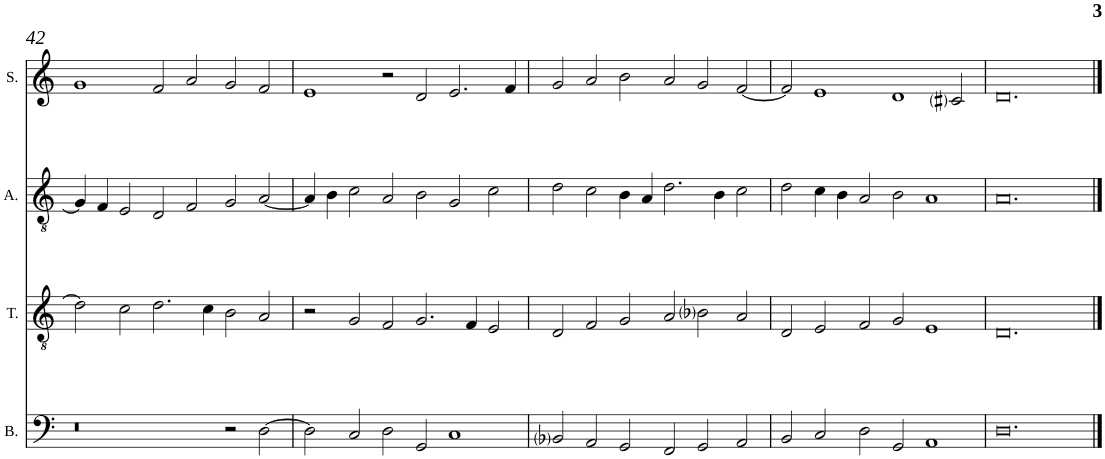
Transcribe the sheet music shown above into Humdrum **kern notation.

**kern	**kern	**kern	**kern
*part4	*part3	*part2	*part1
*staff4	*staff3	*staff2	*staff1
*I"Bassus	*I"Tenor	*I"Altus	*I"Superius
*I'B.	*I'T.	*I'A.	*I'S.
!!LO:PB:g=z
*clefF4	*clefGv2	*clefGv2	*clefG2
*k[]	*k[]	*k[]	*k[]
*M3/1	*M3/1	*M3/1	*M3/1
=42	=42	=42	=42
0r	2d\]	4G/]	1g
.	.	4F/	.
.	2c\	2E/	.
.	2.d\	2D/	2f/
.	.	2F/	2a/
.	4c\	.	.
2r	2B\	2G/	2g/
[2D\	2A/	[2A/	2f/
=43	=43	=43	=43
2D\]	2r	4A/]	1e
.	.	4B\	.
2C/	2G/	2c\	.
2D\	2F/	2A/	2r
2GG/	2.G/	2B\	2d/
1C	.	2G/	2.e/
.	4F/	.	.
.	2E/	2c\	.
.	.	.	4f/
=44	=44	=44	=44
2BB-i/	2D/	2d\	2g/
2AA/	2F/	2c\	2a/
2GG/	2G/	4B\	2b\
.	.	4A/	.
2FF/	2A/	2.d\	2a/
2GG/	2B-i\	.	2g/
.	.	4B\	.
2AA/	2A/	2c\	[2f/
=45	=45	=45	=45
2BB/	2D/	2d\	2f/]
2C/	2E/	4c\	1e
.	.	4B\	.
2D\	2F/	2A/	.
2GG/	2G/	2B\	1d
1AA	1E	1A	.
.	.	.	2c#i/
=46	=46	=46	=46
0.D	0.D	0.A	0.d
==	==	==	==
*-	*-	*-	*-
